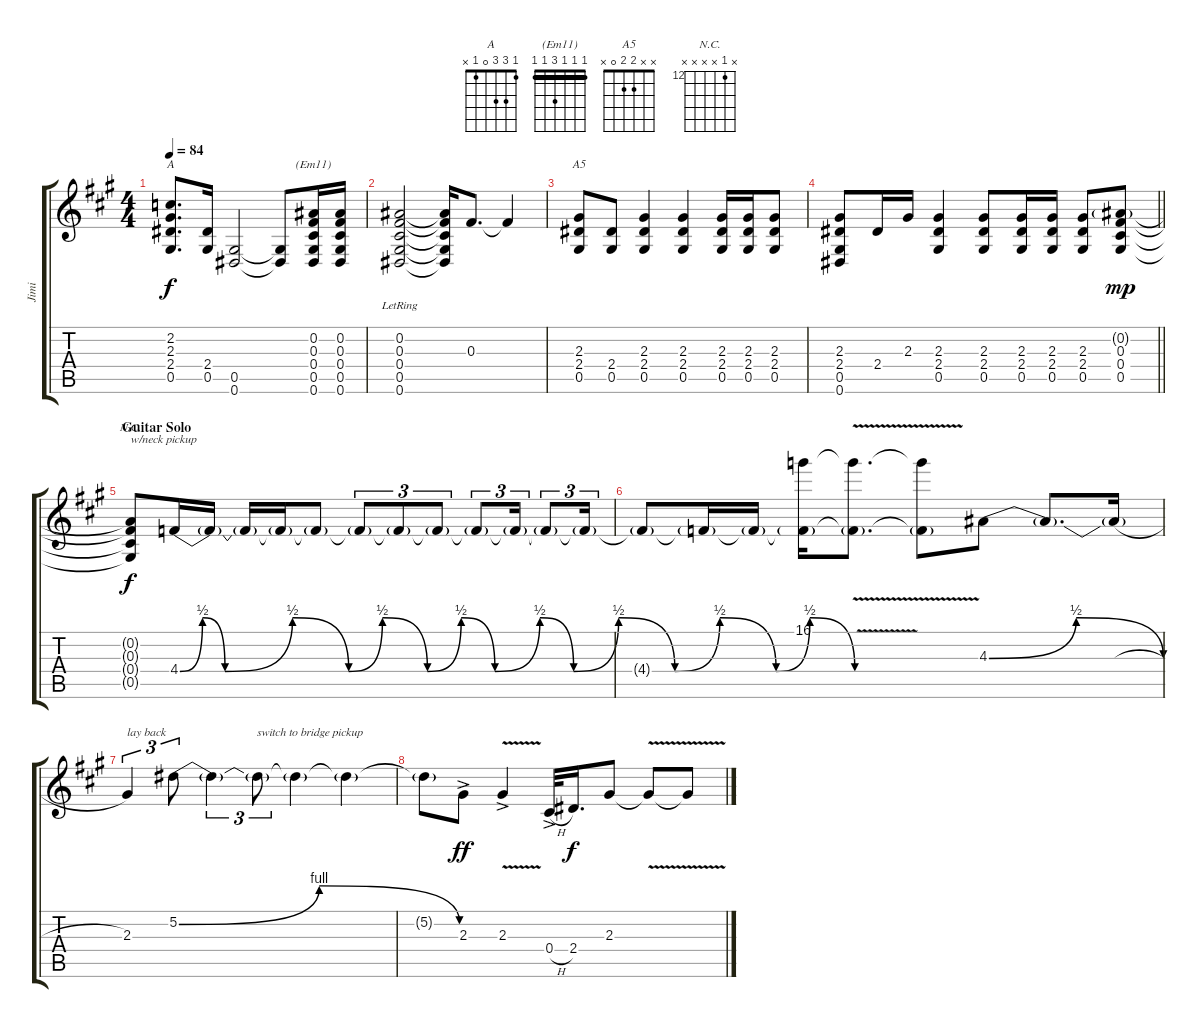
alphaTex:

\track ("Jimi" "Jimi") {instrument overdrivenguitar}
\staff {score tabs}
\tuning (Eb4 Bb3 Gb3 Db3 Ab2 Eb2) {hide}
\chord ("A" 1 3 3 0 1 x)
\chord ("(Em11)" 1 1 1 3 1 1) {barre 1}
\chord ("A5" x x 2 2 0 x) {barre 0}
\chord ("N.C." x 12 x x x x) {firstfret 12}
\ts (4 4)
\tempo 84
\clef g2
\ks a
(2.2 2.3 2.4 0.5).8{d ch "A" dy f} (2.4 0.5).16 (0.5 0.6).2 (0.5{t} 0.6{t}).8 (0.2 0.3 0.4 0.5 0.6).16{ch "(Em11)"} (0.2 0.3 0.4 0.5 0.6).16 |
(0.2{lr} 0.3{lr} 0.4{lr} 0.5{lr} 0.6{lr}).2 (0.2{t} 0.3{t} 0.4{t} 0.5{t} 0.6{t}).16 0.3.8{d} 0.3{t}.4 |
(2.3 2.4 0.5).8{ch "A5"} (2.4 0.5).8 (2.3 2.4 0.5).4 (2.3 2.4 0.5).4 (2.3 2.4 0.5).16 (2.3 2.4 0.5).16 (2.3 2.4 0.5).8 |
\barLineRight lightlight
(2.3 2.4 0.5 0.6).8 2.4.16 2.3.16 (2.3 2.4 0.5).4 (2.3 2.4 0.5).8 (2.3 2.4 0.5).16 (2.3 2.4 0.5).16 (2.3 2.4 0.5).8 (0.2{g} 0.3 0.4 0.5).8{dy mp} |
\section ("" "Guitar Solo")
(0.2{t} 0.3{t} 0.4{t} 0.5{t}).8{ch "N.C." txt "w/neck pickup" dy f} 4.4{be (custom 0 0 2 2 4 0 10 2 15 0 18 2 22 0 25 2 28 0 32 2 35 0 39 2 44 0 48 2 53 0 56 2 60 0)}.16 4.4{t}.16 4.4{t}.16 4.4{t}.16 4.4{t}.8 4.4{t}.8{tu (3 2)} 4.4{t}.8{tu (3 2)} 4.4{t}.8{tu (3 2)} 4.4{t}.8{tu (3 2)} 4.4{t}.16{tu (3 2)} 4.4{t}.8{tu (3 2)} 4.4{t}.16{tu (3 2)} |
4.4{t}.8 4.4{t}.16 4.4{t}.16 (16.1 4.4{t}).16 (16.1{t} 4.4{v t}).8{d} (16.1{t} 4.4{t}).8 4.3{be (bendrelease 0 0 7 2 30 2 60 0)}.8 4.3{t}.8{d} 4.3{h t}.16 |
2.3.4{tu (3 2) txt "lay back"} 5.2{be (bendrelease 0 0 7 4 37 4 60 0)}.8{tu (3 2)} 5.2{t}.4{tu (3 2)} 5.2{t}.8{tu (3 2) txt "switch to bridge pickup"} 5.2{t}.4 5.2{t}.4 |
5.2{t}.8 2.3{ac}.8{dy ff} 2.3{v ac}.4 0.4{h ac}.32 2.4.16{d dy f} 2.3.8 2.3{v t}.8 2.3{t}.8
